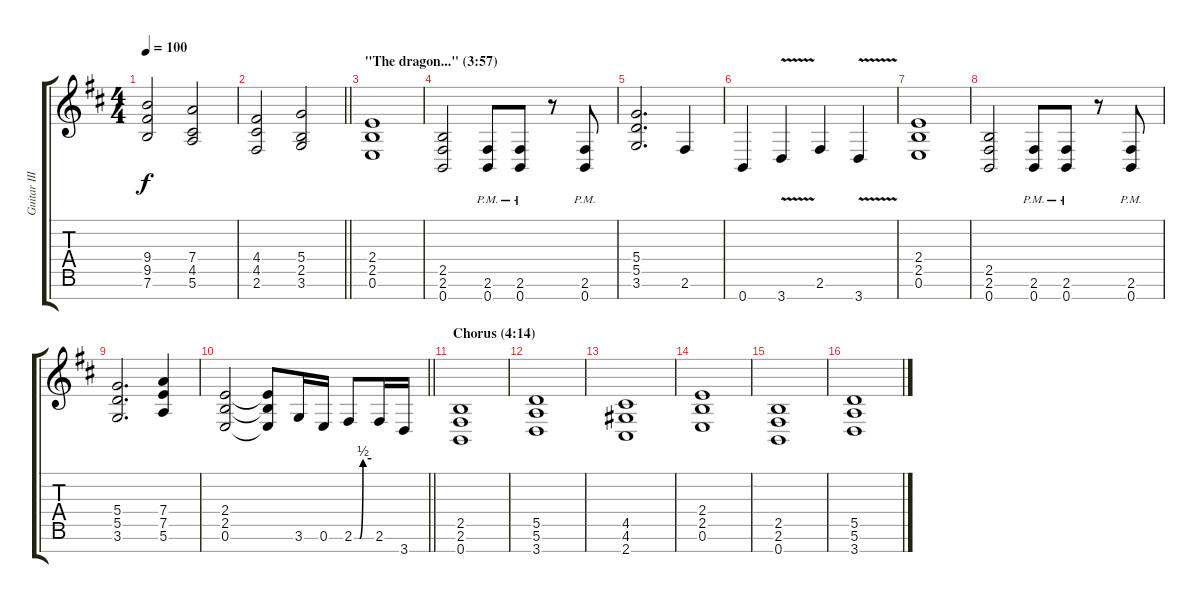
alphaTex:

\track ("Guitar III" "Guitar III") {instrument distortionguitar}
\staff {score tabs}
\tuning (E4 B3 G3 D3 A2 E2 B1) {hide}
\ts (4 4)
\tempo 100
\clef g2
\ks bminor
(9.4 9.5 7.6).2{dy f} (7.4 4.5 5.6).2 |
\barLineRight lightlight
(4.4 4.5 2.6).2 (5.4 2.5 3.6).2 |
\section ("" "\"The dragon...\" (3:57)")
(2.4 2.5 0.6).1 |
(2.5 2.6 0.7).2 (2.6{pm} 0.7{pm}).8 (2.6{pm} 0.7{pm}).8 r.8 (2.6{pm} 0.7{pm}).8 |
(5.4 5.5 3.6).2{d} 2.6.4 |
0.7.4 3.7{v}.4 2.6.4 3.7{v}.4 |
(2.4 2.5 0.6).1 |
(2.5 2.6 0.7).2 (2.6{pm} 0.7{pm}).8 (2.6{pm} 0.7{pm}).8 r.8 (2.6{pm} 0.7{pm}).8 |
(5.4 5.5 3.6).2{d} (7.4 7.5 5.6).4 |
\barLineRight lightlight
(2.4 2.5 0.6).2 (2.4{t} 2.5{t} 0.6{t}).8 3.6.16 0.6.16 2.6{be (custom 0 0 19 0 31 2 60 2)}.8 2.6.16 3.7.16 |
\section ("" "Chorus (4:14)")
(2.5 2.6 0.7).1 |
(5.5 5.6 3.7).1 |
(4.5 4.6 2.7).1 |
(2.4 2.5 0.6).1 |
(2.5 2.6 0.7).1 |
(5.5 5.6 3.7).1
